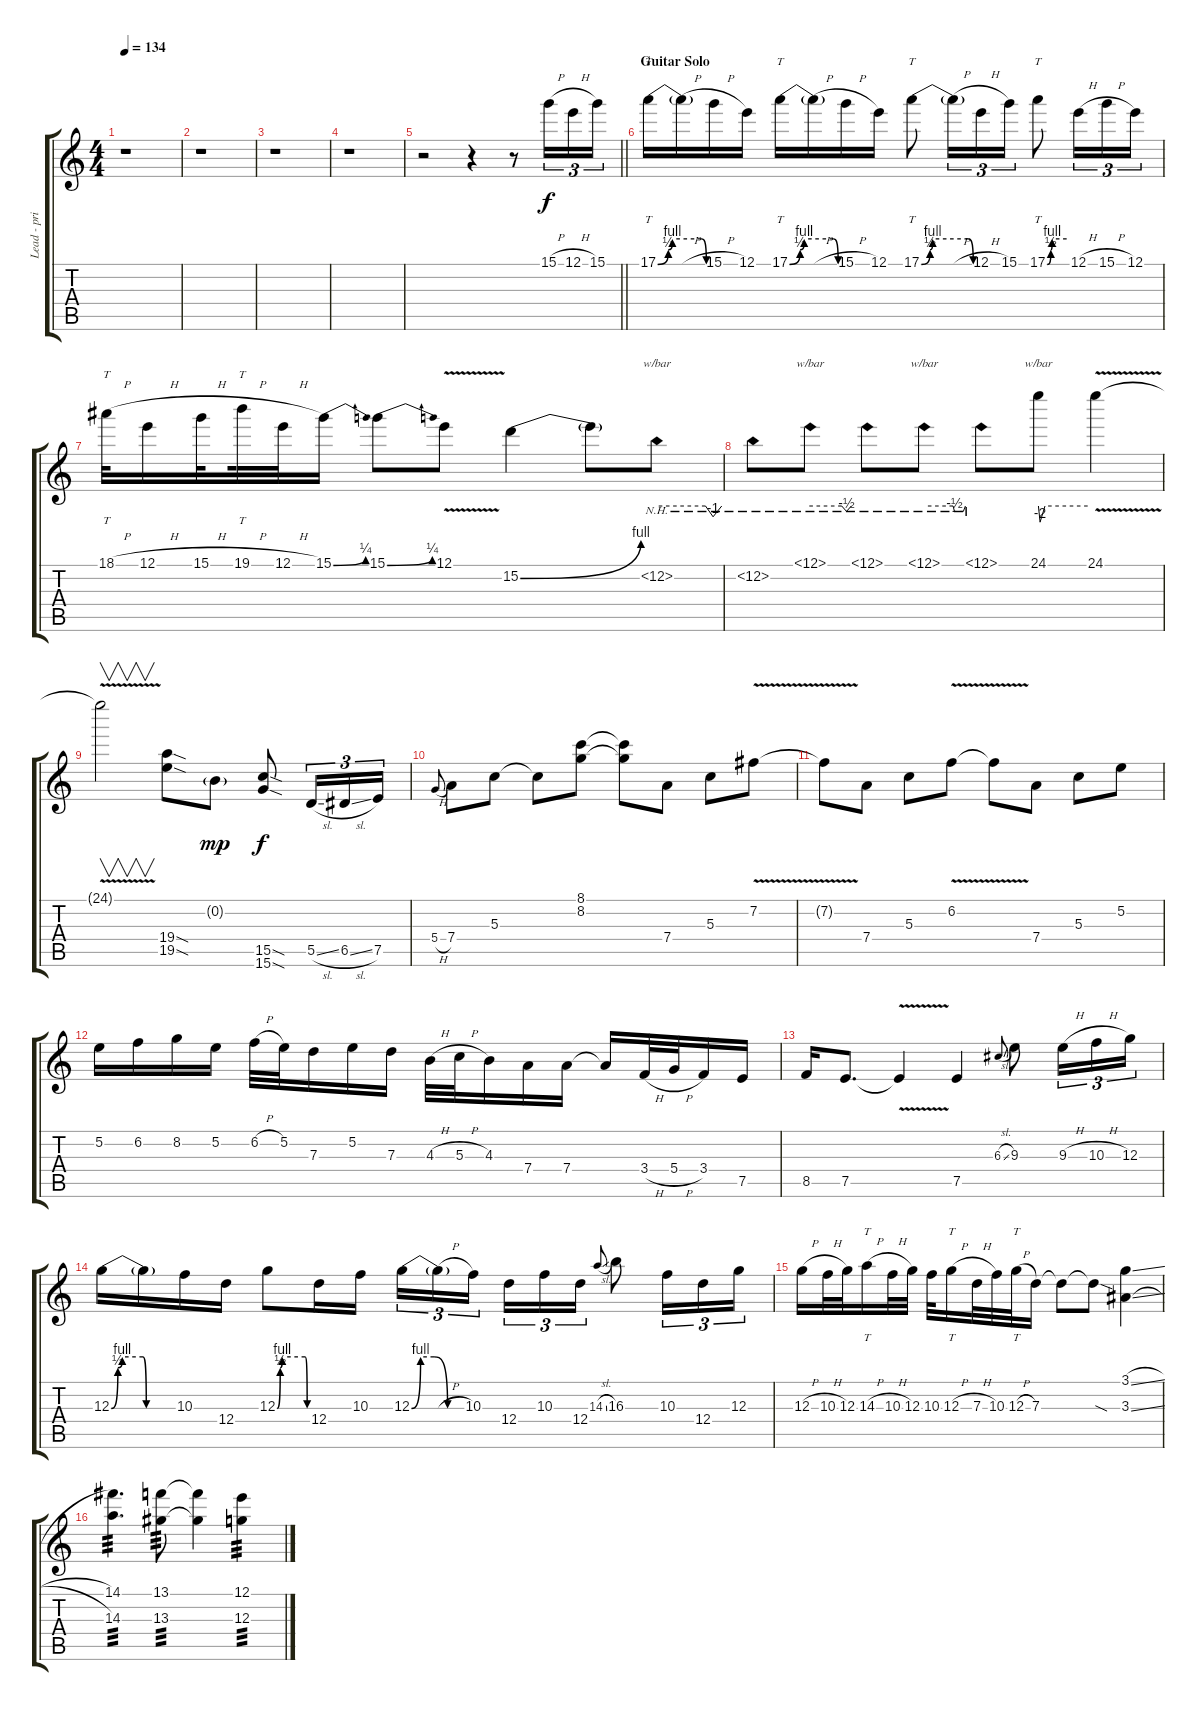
\track ("Lead - primary" "Lead - pri") {instrument distortionguitar}
\staff {score tabs}
\tuning (E4 B3 G3 D3 A2 E2) {hide}
\ts (4 4)
\tempo 134
\clef g2
\ks c
r.1{dy f} |
r.1 |
r.1 |
r.1 |
\barLineRight lightlight
r.2 r.4 r.8{balance 8} 15.1{h}.16{tu (3 2)} 12.1{h}.16{tu (3 2)} 15.1.16{tu (3 2)} |
\section ("" "Guitar Solo")
17.1{be (custom 0 0 13 2 18 4 54 4 60 0)}.16{tt} 17.1{h t}.16 15.1{h}.16 12.1.16 17.1{be (custom 0 0 13 2 18 4 54 4 60 0)}.16{tt} 17.1{h t}.16 15.1{h}.16 12.1.16 17.1{be (custom 0 0 10 2 13 4 54 4 60 0)}.8{tt} 17.1{h t}.16{tu (3 2)} 12.1{h}.16{tu (3 2)} 15.1.16{tu (3 2)} 17.1{be (custom 0 0 11 2 15 4 60 4)}.8{tt} 12.1{h}.16{tu (3 2)} 15.1{h}.16{tu (3 2)} 12.1.16{tu (3 2)} |
18.1{h}.32{tt} 12.1{h}.16 15.1{h}.32{beam splitsecondary} 19.1{h}.32{tt} 12.1{h}.32 15.1{be (bend 0 0 60 1)}.16 15.1{be (bend 0 0 60 1)}.8 12.1{v}.8 15.2{be (bend 0 0 60 4)}.4 15.2{t}.8 12.2{nh}.8{tbe (custom default 0 0 45 0 52 -4 60 0)} |
12.2{nh}.8 12.1{nh}.8{tbe (custom default 0 0 46 0 53 -2 60 0)} 12.1{nh}.8 12.1{nh}.8{tbe (custom default 0 0 42 0 44 -2 57 -2 60 0)} 12.1{nh}.8 24.1.8{tbe (custom default 0 0 2 -8 8 0 60 0)} 24.1{v}.4 |
24.1{t}.2{v} (19.4{sod} 19.5{sod}).8 0.2{g}.8{dy mp} (15.5{sod} 15.6{sod}).8{dy f} 5.5{sl}.16{tu (3 2)} 6.5{sl}.16{tu (3 2)} 7.5.16{tu (3 2)} |
5.4{h}.8{gr onbeat} 7.4.8 5.3.8 5.3{t}.8 (8.1 8.2).8 (8.1{t} 8.2{t}).8 7.4.8 5.3.8 7.2{v}.8 |
7.2{t}.8 7.4.8 5.3.8 6.2{v}.8 6.2{t}.8 7.4.8 5.3.8 5.2.8 |
5.2.16 6.2.16 8.2.16 5.2.16 6.2{h}.32 5.2.32 7.3.16 5.2.16 7.3.16 4.3{h}.32 5.3{h}.32 4.3.16 7.4.16 7.4.16 7.4{t}.16 3.4{h}.32 5.4{h}.32 3.4.16 7.5.16 |
8.5.16 7.5.8{d} 7.5{v t}.4 7.5.4 6.3{sl}.8{gr onbeat} 9.3.8 9.3{h}.16{tu (3 2)} 10.3{h}.16{tu (3 2)} 12.3.16{tu (3 2)} |
12.3{be (custom 0 0 6 2 10 4 29 4 32 0 60 0)}.16 12.3{t}.16 10.3.16 12.4.16 12.3{be (custom 0 0 6 2 10 4 56 4 60 0)}.8 12.4.16 10.3.16 12.3{be (custom 0 0 10 4 25 4 40 0 60 0)}.16{tu (3 2)} 12.3{h t}.16{tu (3 2)} 10.3.16{tu (3 2) beam splitsecondary} 12.4.16{tu (3 2)} 10.3.16{tu (3 2)} 12.4.16{tu (3 2)} 14.3{sl}.8{gr onbeat} 16.3.8 10.3.16{tu (3 2)} 12.4.16{tu (3 2)} 12.3.16{tu (3 2)} |
12.3{h}.16 10.3{h}.32 12.3.32 14.3{h}.16{tt} 10.3{h}.32 12.3.32 10.3.32 12.3{h}.16{tt} 7.3{h}.32 10.3.32 12.3{h}.32{tt} 7.3.16 7.3{t}.8 7.3{sod t}.8 (3.1{sl} 3.3{sl}).4 |
(14.1 14.3).4{d tp 3} (13.1 13.3).8{tp 3} (13.1{t} 13.3{t}).4 (12.1 12.3).4{tp 3}
